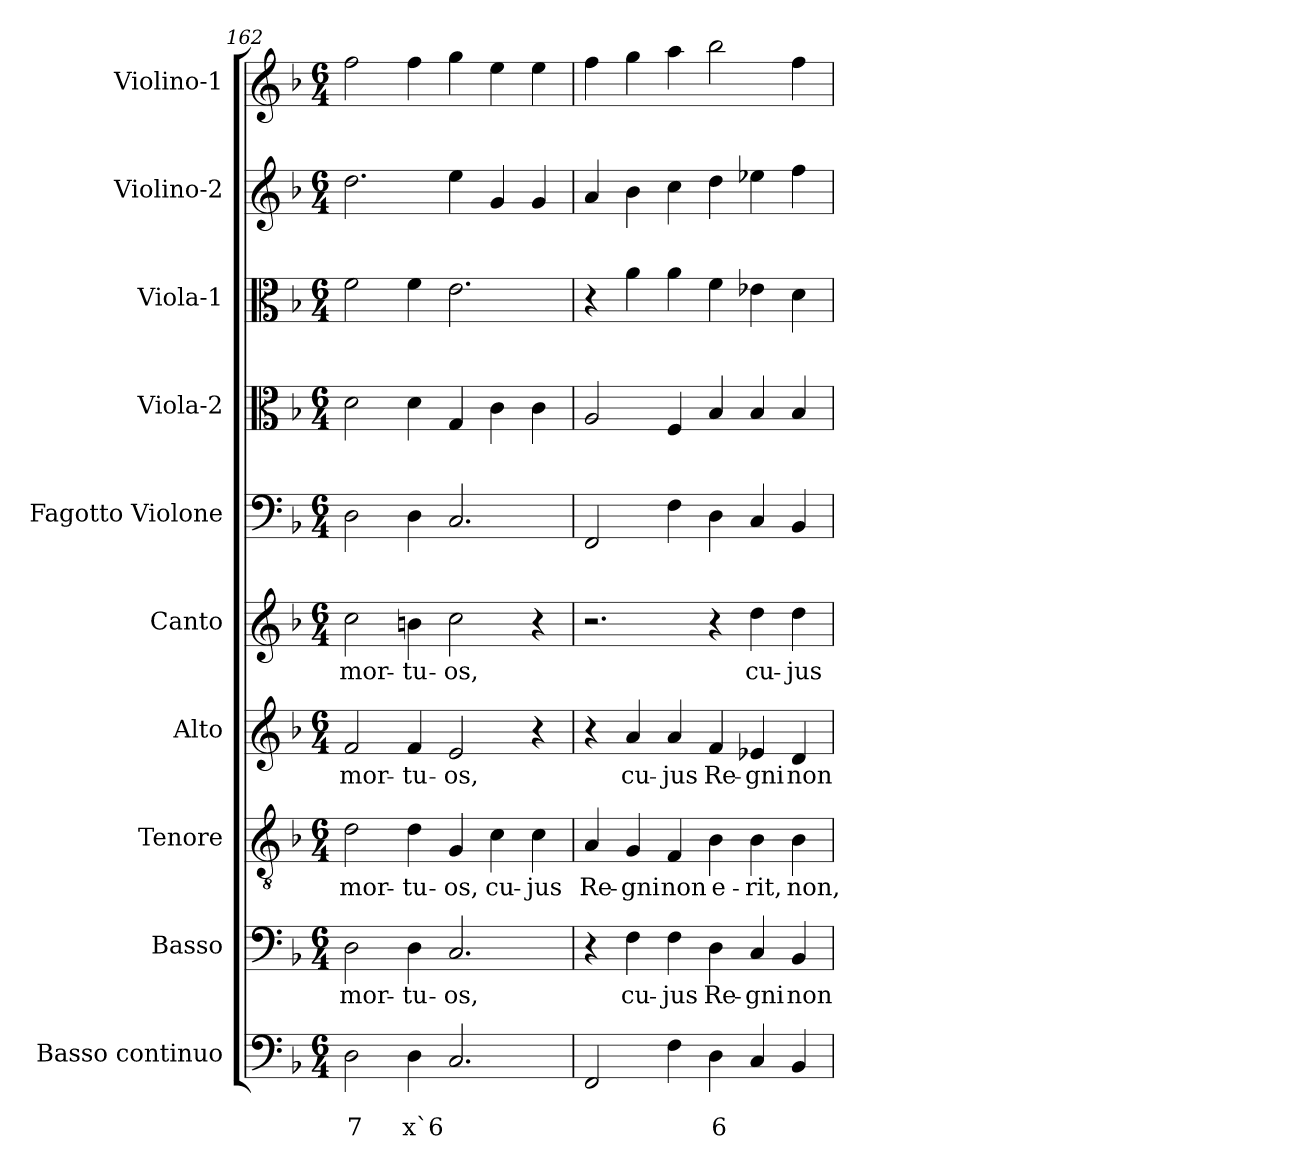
**kern	**text	**text	**kern	**text	**kern	**text	**kern	**text	**kern	**text	**kern	**kern	**kern	**kern	**kern
*part10	*part10	*part10	*part9	*part9	*part8	*part8	*part7	*part7	*part6	*part6	*part5	*part4	*part3	*part2	*part1
*staff10	*staff10	*staff10	*staff9	*staff9	*staff8	*staff8	*staff7	*staff7	*staff6	*staff6	*staff5	*staff4	*staff3	*staff2	*staff1
*I"Basso continuo	*	*	*I"Basso	*	*I"Tenore	*	*I"Alto	*	*I"Canto	*	*I"Fagotto Violone	*I"Viola-2	*I"Viola-1	*I"Violino-2	*I"Violino-1
*clefF4	*	*	*clefF4	*	*clefGv2	*	*clefG2	*	*clefG2	*	*clefF4	*clefC3	*clefC3	*clefG2	*clefG2
*k[b-]	*	*	*k[b-]	*	*k[b-]	*	*k[b-]	*	*k[b-]	*	*k[b-]	*k[b-]	*k[b-]	*k[b-]	*k[b-]
*F:	*	*	*F:	*	*F:	*	*F:	*	*F:	*	*F:	*F:	*F:	*F:	*F:
*M6/4	*	*	*M6/4	*	*M6/4	*	*M6/4	*	*M6/4	*	*M6/4	*M6/4	*M6/4	*M6/4	*M6/4
=162	=162	=162	=162	=162	=162	=162	=162	=162	=162	=162	=162	=162	=162	=162	=162
!	!	!LO:LY:b	!	!	!	!	!	!	!	!	!	!	!	!	!
!	!	!	!	!LO:LY:b	!	!	!	!	!	!	!	!	!	!	!
!	!	!	!	!	!	!LO:LY:b	!	!	!	!	!	!	!	!	!
!	!	!	!	!	!	!	!	!LO:LY:b	!	!	!	!	!	!	!
!	!	!	!	!	!	!	!	!	!	!LO:LY:b	!	!	!	!	!
2D\	.	7	2D\	mor-	2d\	mor-	2f/	mor-	2cc\	mor-	2D\	2d\	2f\	2.dd\	2ff\
!	!	!LO:LY:b	!	!	!	!	!	!	!	!	!	!	!	!	!
!	!	!	!	!LO:LY:b	!	!	!	!	!	!	!	!	!	!	!
!	!	!	!	!	!	!LO:LY:b	!	!	!	!	!	!	!	!	!
!	!	!	!	!	!	!	!	!LO:LY:b	!	!	!	!	!	!	!
!	!	!	!	!	!	!	!	!	!	!LO:LY:b	!	!	!	!	!
4D\	.	x`6	4D\	-tu-	4d\	-tu-	4f/	-tu-	4bn\	-tu-	4D\	4d\	4f\	.	4ff\
!	!	!	!	!LO:LY:b	!	!	!	!	!	!	!	!	!	!	!
!	!	!	!	!	!	!LO:LY:b	!	!	!	!	!	!	!	!	!
!	!	!	!	!	!	!	!	!LO:LY:b	!	!	!	!	!	!	!
!	!	!	!	!	!	!	!	!	!	!LO:LY:b	!	!	!	!	!
2.C/	.	.	2.C/	-os,	4G/	-os,	2e/	-os,	2cc\	-os,	2.C/	4G/	2.e\	4ee\	4gg\
!	!	!	!	!	!	!LO:LY:b	!	!	!	!	!	!	!	!	!
.	.	.	.	.	4c\	cu-	.	.	.	.	.	4c\	.	4g/	4ee\
!	!	!	!	!	!	!LO:LY:b	!	!	!	!	!	!	!	!	!
.	.	.	.	.	4c\	-jus	4r	.	4r	.	.	4c\	.	4g/	4ee\
!!LO:PB:g=z
=163	=163	=163	=163	=163	=163	=163	=163	=163	=163	=163	=163	=163	=163	=163	=163
!	!	!	!	!	!	!LO:LY:b	!	!	!	!	!	!	!	!	!
2FF/	.	.	4r	.	4A/	Re-	4r	.	2.r	.	2FF/	2A/	4r	4a/	4ff\
!	!	!	!	!LO:LY:b	!	!	!	!	!	!	!	!	!	!	!
!	!	!	!	!	!	!LO:LY:b	!	!	!	!	!	!	!	!	!
!	!	!	!	!	!	!	!	!LO:LY:b	!	!	!	!	!	!	!
.	.	.	4F\	cu-	4G/	-gni	4a/	cu-	.	.	.	.	4a\	4b-\	4gg\
!	!	!	!	!LO:LY:b	!	!	!	!	!	!	!	!	!	!	!
!	!	!	!	!	!	!LO:LY:b	!	!	!	!	!	!	!	!	!
!	!	!	!	!	!	!	!	!LO:LY:b	!	!	!	!	!	!	!
4F\	.	.	4F\	-jus	4F/	non	4a/	-jus	.	.	4F\	4F/	4a\	4cc\	4aa\
!	!	!LO:LY:b	!	!	!	!	!	!	!	!	!	!	!	!	!
!	!	!	!	!LO:LY:b	!	!	!	!	!	!	!	!	!	!	!
!	!	!	!	!	!	!LO:LY:b	!	!	!	!	!	!	!	!	!
!	!	!	!	!	!	!	!	!LO:LY:b	!	!	!	!	!	!	!
4D\	.	6	4D\	Re-	4B-\	e-	4f/	Re-	4r	.	4D\	4B-/	4f\	4dd\	2bb-\
!	!	!	!	!LO:LY:b	!	!	!	!	!	!	!	!	!	!	!
!	!	!	!	!	!	!LO:LY:b	!	!	!	!	!	!	!	!	!
!	!	!	!	!	!	!	!	!LO:LY:b	!	!	!	!	!	!	!
!	!	!	!	!	!	!	!	!	!	!LO:LY:b	!	!	!	!	!
4C/	.	.	4C/	-gni	4B-\	-rit,	4e-X/	-gni	4dd\	cu-	4C/	4B-/	4e-X\	4ee-X\	.
!	!	!	!	!LO:LY:b	!	!	!	!	!	!	!	!	!	!	!
!	!	!	!	!	!	!LO:LY:b	!	!	!	!	!	!	!	!	!
!	!	!	!	!	!	!	!	!LO:LY:b	!	!	!	!	!	!	!
!	!	!	!	!	!	!	!	!	!	!LO:LY:b	!	!	!	!	!
4BB-/	.	.	4BB-/	non	4B-\	non,	4d/	non	4dd\	-jus	4BB-/	4B-/	4d\	4ff\	4ff\
=	=	=	=	=	=	=	=	=	=	=	=	=	=	=	=
*-	*-	*-	*-	*-	*-	*-	*-	*-	*-	*-	*-	*-	*-	*-	*-
